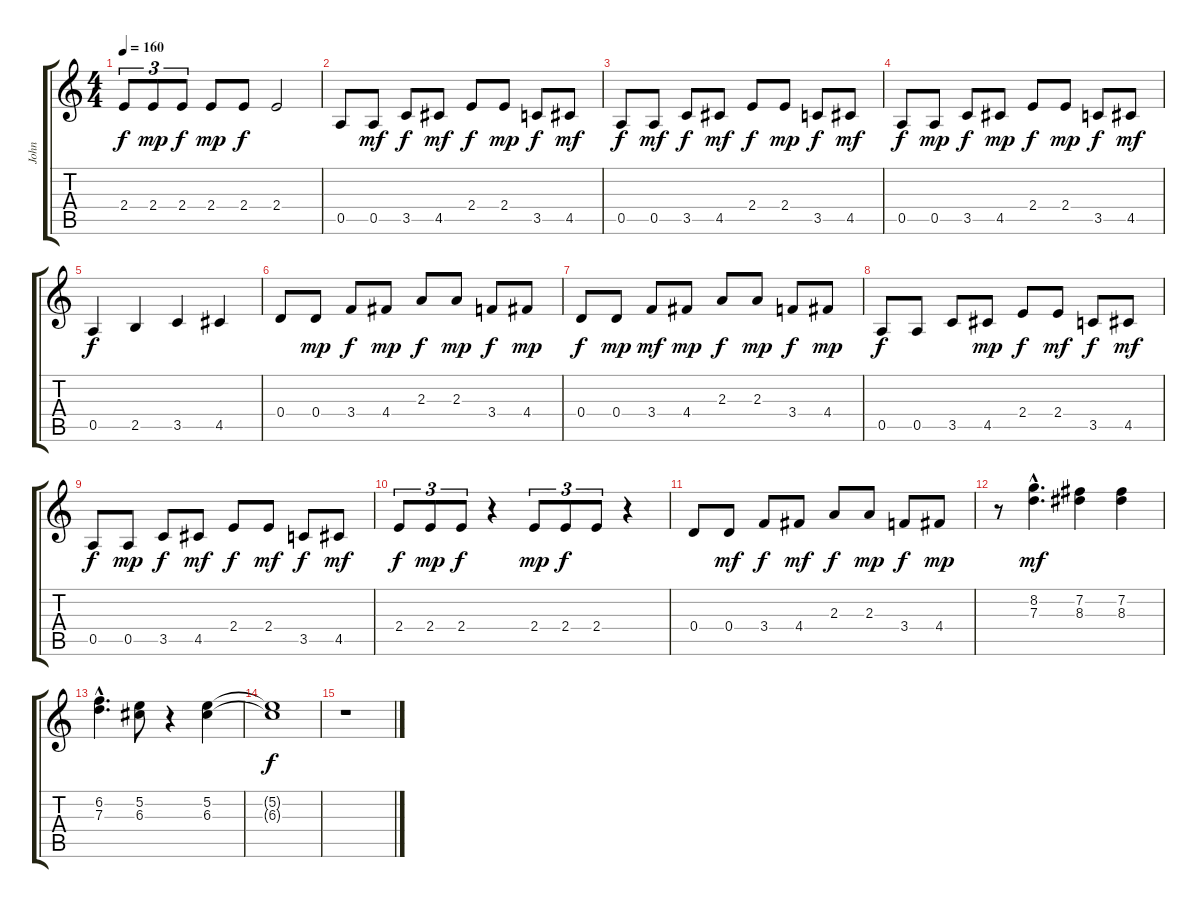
\track ("John" "John") {instrument electricguitarclean}
\staff {score tabs}
\tuning (E4 B3 G3 D3 A2 E2) {hide}
\ts (4 4)
\tempo 160
\clef g2
\ks c
2.4.8{tu (3 2) dy f} 2.4.8{tu (3 2) dy mp} 2.4.8{tu (3 2) dy f} 2.4.8{dy mp} 2.4.8{dy f} 2.4.2 |
0.5.8 0.5.8{dy mf} 3.5.8{dy f} 4.5.8{dy mf} 2.4.8{dy f} 2.4.8{dy mp} 3.5.8{dy f} 4.5.8{dy mf} |
0.5.8{dy f} 0.5.8{dy mf} 3.5.8{dy f} 4.5.8{dy mf} 2.4.8{dy f} 2.4.8{dy mp} 3.5.8{dy f} 4.5.8{dy mf} |
0.5.8{dy f} 0.5.8{dy mp} 3.5.8{dy f} 4.5.8{dy mp} 2.4.8{dy f} 2.4.8{dy mp} 3.5.8{dy f} 4.5.8{dy mf} |
0.5.4{dy f} 2.5.4 3.5.4 4.5.4 |
0.4.8 0.4.8{dy mp} 3.4.8{dy f} 4.4.8{dy mp} 2.3.8{dy f} 2.3.8{dy mp} 3.4.8{dy f} 4.4.8{dy mp} |
0.4.8{dy f} 0.4.8{dy mp} 3.4.8{dy mf} 4.4.8{dy mp} 2.3.8{dy f} 2.3.8{dy mp} 3.4.8{dy f} 4.4.8{dy mp} |
0.5.8{dy f} 0.5.8 3.5.8 4.5.8{dy mp} 2.4.8{dy f} 2.4.8{dy mf} 3.5.8{dy f} 4.5.8{dy mf} |
0.5.8{dy f} 0.5.8{dy mp} 3.5.8{dy f} 4.5.8{dy mf} 2.4.8{dy f} 2.4.8{dy mf} 3.5.8{dy f} 4.5.8{dy mf} |
2.4.8{tu (3 2) dy f} 2.4.8{tu (3 2) dy mp} 2.4.8{tu (3 2) dy f} r.4 2.4.8{tu (3 2) dy mp} 2.4.8{tu (3 2) dy f} 2.4.8{tu (3 2)} r.4 |
0.4.8 0.4.8{dy mf} 3.4.8{dy f} 4.4.8{dy mf} 2.3.8{dy f} 2.3.8{dy mp} 3.4.8{dy f} 4.4.8{dy mp} |
r.8 (8.2{hac} 7.3{hac}).4{d dy mf} (7.2 8.3).4 (7.2 8.3).4 |
(6.2{hac} 7.3{hac}).4{d} (5.2 6.3).8 r.4 (5.2 6.3).4 |
(5.2{t} 6.3{t}).1{dy f} |
r.1
